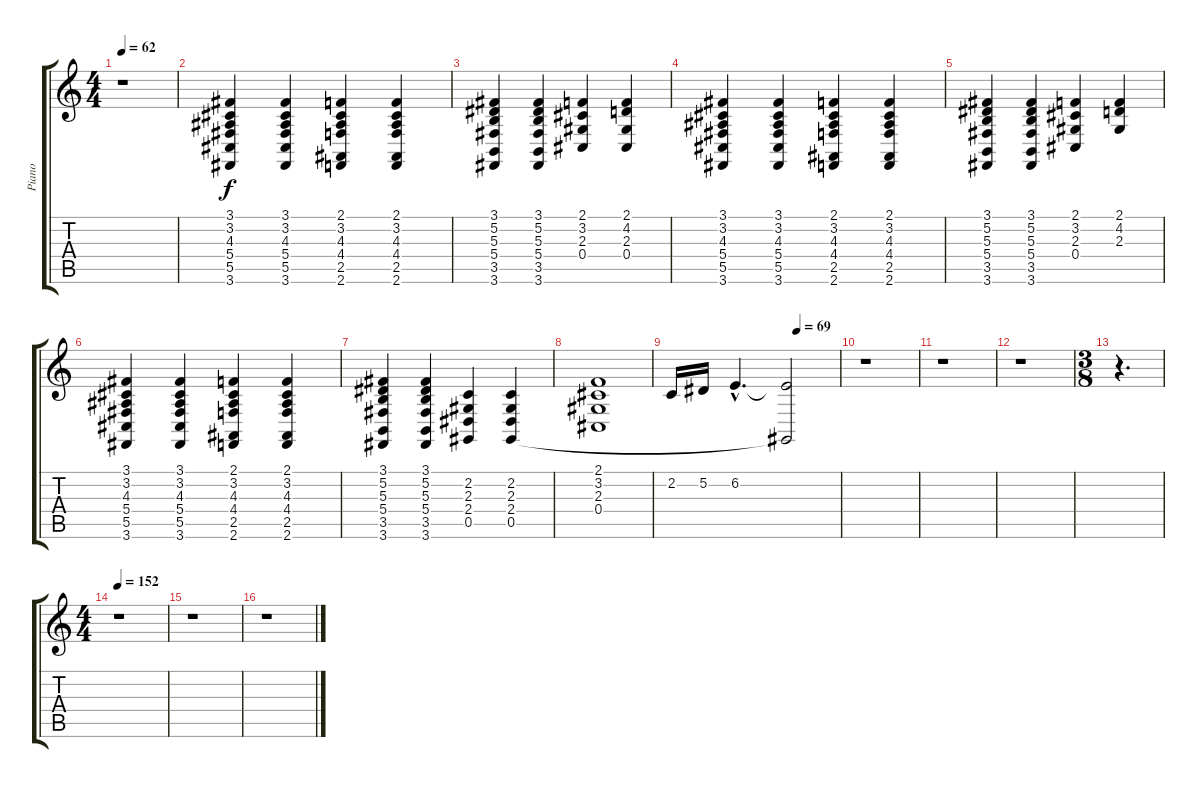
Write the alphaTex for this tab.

\track ("Piano" "Piano") {instrument acousticgrandpiano}
\staff {score tabs}
\tuning (Eb4 Bb3 Gb3 Db3 Ab2 Eb2) {hide}
\ts (4 4)
\tempo 62
\clef g2
\ks c
r.1{dy f instrument acousticgrandpiano} |
(3.1 3.2 4.3 5.4 5.5 3.6).4 (3.1 3.2 4.3 5.4 5.5 3.6).4 (2.1 3.2 4.3 4.4 2.5 2.6).4 (2.1 3.2 4.3 4.4 2.5 2.6).4 |
(3.1 5.2 5.3 5.4 3.5 3.6).4 (3.1 5.2 5.3 5.4 3.5 3.6).4 (2.1 3.2 2.3 0.4).4 (2.1 4.2 2.3 0.4).4 |
(3.1 3.2 4.3 5.4 5.5 3.6).4 (3.1 3.2 4.3 5.4 5.5 3.6).4 (2.1 3.2 4.3 4.4 2.5 2.6).4 (2.1 3.2 4.3 4.4 2.5 2.6).4 |
(3.1 5.2 5.3 5.4 3.5 3.6).4 (3.1 5.2 5.3 5.4 3.5 3.6).4 (2.1 3.2 2.3 0.4).4 (2.1 4.2 2.3).4 |
(3.1 3.2 4.3 5.4 5.5 3.6).4 (3.1 3.2 4.3 5.4 5.5 3.6).4 (2.1 3.2 4.3 4.4 2.5 2.6).4 (2.1 3.2 4.3 4.4 2.5 2.6).4 |
(3.1 5.2 5.3 5.4 3.5 3.6).4 (3.1 5.2 5.3 5.4 3.5 3.6).4 (2.2 2.3 2.4 0.5).4 (2.2 2.3 2.4 0.5).4 |
(2.1 3.2 2.3 0.4).1 |
\tempo (69 0.75)
2.2.16 5.2.16 6.2{hac}.4{d} (6.2{t} 0.5{t}).2 |
r.1 |
r.1 |
r.1 |
\ts (3 8)
r.4{d} |
\ts (4 4)
\tempo 152
r.1 |
r.1 |
r.1
